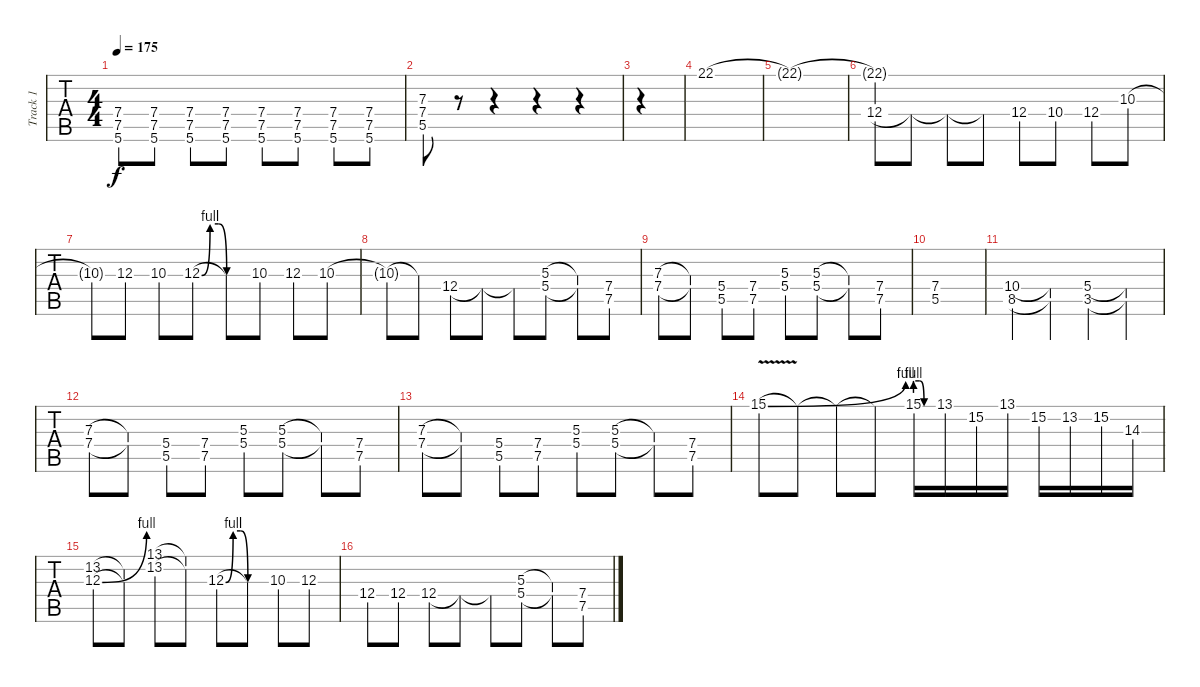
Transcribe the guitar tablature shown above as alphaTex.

\track ("Track 1" "Track 1") {instrument overdrivenguitar}
\staff {tabs}
\tuning (Eb4 Bb3 Gb3 Db3 Ab2 Eb2) {hide}
\ts (4 4)
\tempo 175
\clef g2
\ks c
(7.4 7.5 5.6).8{dy f} (7.4 7.5 5.6).8 (7.4 7.5 5.6).8 (7.4 7.5 5.6).8 (7.4 7.5 5.6).8 (7.4 7.5 5.6).8 (7.4 7.5 5.6).8 (7.4 7.5 5.6).8 |
(7.3 7.4 5.5).8 r.8 r.4 r.4 r.4 |
|
22.1.1 |
22.1{t}.1 |
(22.1{t} 12.4).8 12.4{t}.8 12.4{t}.8 12.4{t}.8 12.4.8 10.4.8 12.4.8 10.3.8 |
10.3{t}.8 12.3.8 10.3.8 12.3{be (custom 0 0 10 4 20 4 30 0 60 0)}.8 12.3{t}.8 10.3.8 12.3.8 10.3.8 |
10.3{t}.8 10.3{t}.8 12.4.8 12.4{t}.8 12.4{t}.8 (5.3 5.4).8 (5.3{t} 5.4{t}).8 (7.4 7.5).8 |
(7.3 7.4).8 (7.3{t} 7.4{t}).8 (5.4 5.5).8 (7.4 7.5).8 (5.3 5.4).8 (5.3 5.4).8 (5.3{t} 5.4{t}).8 (7.4 7.5).8 |
(7.4 5.5).1 |
(10.4 8.5).4 (10.4{t} 8.5{t}).4 (5.4 3.5).4 (5.4{t} 3.5{t}).4 |
(7.3 7.4).8 (7.3{t} 7.4{t}).8 (5.4 5.5).8 (7.4 7.5).8 (5.3 5.4).8 (5.3 5.4).8 (5.3{t} 5.4{t}).8 (7.4 7.5).8 |
(7.3 7.4).8 (7.3{t} 7.4{t}).8 (5.4 5.5).8 (7.4 7.5).8 (5.3 5.4).8 (5.3 5.4).8 (5.3{t} 5.4{t}).8 (7.4 7.5).8 |
15.1{be (bend 0 0 60 4) v}.8 15.1{t}.8 15.1{t}.8 15.1{t}.8 15.1{be (custom 0 4 15 4 30 0 60 0)}.16 13.1.16 15.2.16 13.1.16 15.2.16 13.2.16 15.2.16 14.3.16 |
(13.2 12.3{be (bend 0 0 60 4)}).8 (13.2{t} 12.3{t}).8 (13.1 13.2).8 (13.1{t} 13.2{t}).8 12.3{be (custom 0 0 10 4 20 4 30 0 60 0)}.8 12.3{t}.8 10.3.8 12.3.8 |
12.4.8 12.4.8 12.4.8 12.4{t}.8 12.4{t}.8 (5.3 5.4).8 (5.3{t} 5.4{t}).8 (7.4 7.5).8
